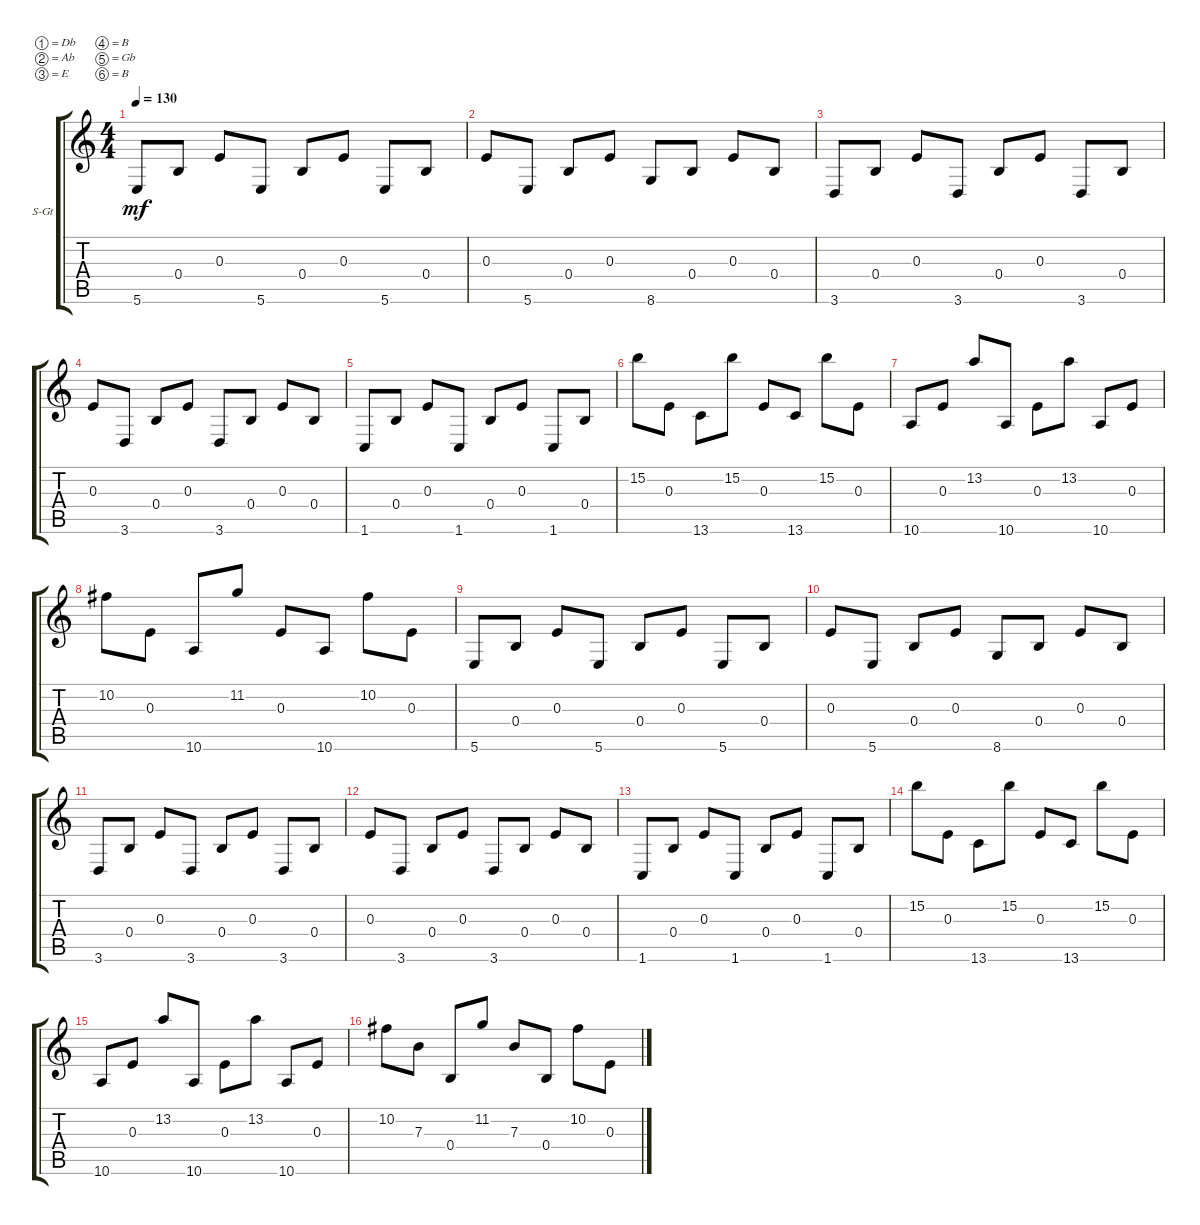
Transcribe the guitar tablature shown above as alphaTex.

\defaultSystemsLayout 4
\bracketExtendMode groupsimilarinstruments
\firstSystemTrackNameOrientation horizontal
\otherSystemsTrackNameOrientation horizontal
\track ("Steel Guitar" "S-Gt") {instrument acousticguitarsteel}
\staff {score tabs}
\tuning (Db4 Ab3 E3 B2 Gb2 B1)
\ts (4 4)
\tempo 130
\clef g2
\ks c
5.6.8{dy mf instrument acousticguitarsteel} 0.4.8 0.3.8 5.6.8 0.4.8 0.3.8 5.6.8 0.4.8 |
0.3.8 5.6.8 0.4.8 0.3.8 8.6.8 0.4.8 0.3.8 0.4.8 |
3.6.8 0.4.8 0.3.8 3.6.8 0.4.8 0.3.8 3.6.8 0.4.8 |
0.3.8 3.6.8 0.4.8 0.3.8 3.6.8 0.4.8 0.3.8 0.4.8 |
1.6.8 0.4.8 0.3.8 1.6.8 0.4.8 0.3.8 1.6.8 0.4.8 |
15.2.8 0.3.8 13.6.8 15.2.8 0.3.8 13.6.8 15.2.8 0.3.8 |
10.6.8 0.3.8 13.2.8 10.6.8 0.3.8 13.2.8 10.6.8 0.3.8 |
10.2.8 0.3.8 10.6.8 11.2.8 0.3.8 10.6.8 10.2.8 0.3.8 |
5.6.8 0.4.8 0.3.8 5.6.8 0.4.8 0.3.8 5.6.8 0.4.8 |
0.3.8 5.6.8 0.4.8 0.3.8 8.6.8 0.4.8 0.3.8 0.4.8 |
3.6.8 0.4.8 0.3.8 3.6.8 0.4.8 0.3.8 3.6.8 0.4.8 |
0.3.8 3.6.8 0.4.8 0.3.8 3.6.8 0.4.8 0.3.8 0.4.8 |
1.6.8 0.4.8 0.3.8 1.6.8 0.4.8 0.3.8 1.6.8 0.4.8 |
15.2.8 0.3.8 13.6.8 15.2.8 0.3.8 13.6.8 15.2.8 0.3.8 |
10.6.8 0.3.8 13.2.8 10.6.8 0.3.8 13.2.8 10.6.8 0.3.8 |
10.2.8 7.3.8 0.4.8 11.2.8 7.3.8 0.4.8 10.2.8 0.3.8
